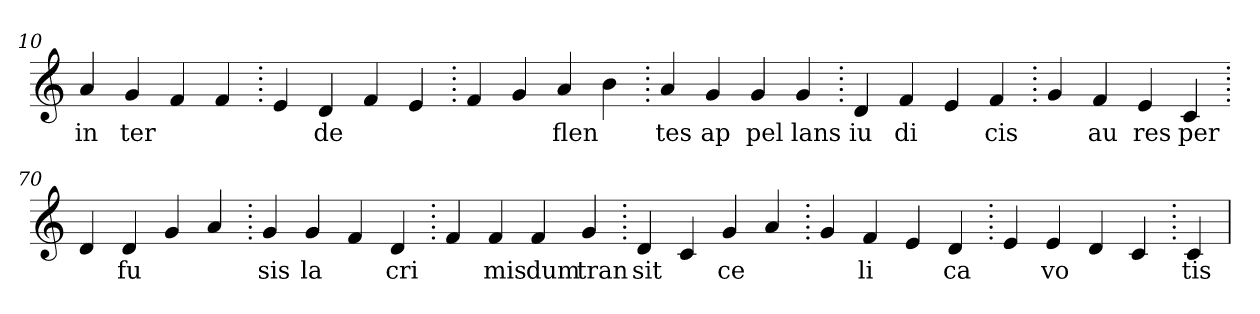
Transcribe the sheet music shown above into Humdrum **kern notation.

**kern	**text
*part1	*part1
*staff1	*staff1
*clefG2	*
=10.	=10.
4a	in
4g	ter
4f	.
4f	.
=20.	=20.
4e	.
4d	de
4f	.
4e	.
=30.	=30.
4f	.
4g	.
4a	flen
4b	.
=40.	=40.
4a	tes
4g	ap
4g	pel
4g	lans
=50.	=50.
4d	iu
4f	di
4e	.
4f	cis
=60.	=60.
4g	.
4f	au
4e	res
4c	per
=70.	=70.
4d	.
4d	fu
4g	.
4a	.
=80.	=80.
4g	sis
4g	la
4f	.
4d	cri
=90.	=90.
4f	.
4f	mis
4f	dum
4g	tran
=100.	=100.
4d	sit
4c	.
4g	ce
4a	.
=110.	=110.
4g	.
4f	li
4e	.
4d	ca
=120.	=120.
4e	.
4e	vo
4d	.
4c	.
=130.	=130.
4c	tis
=	=
*-	*-
